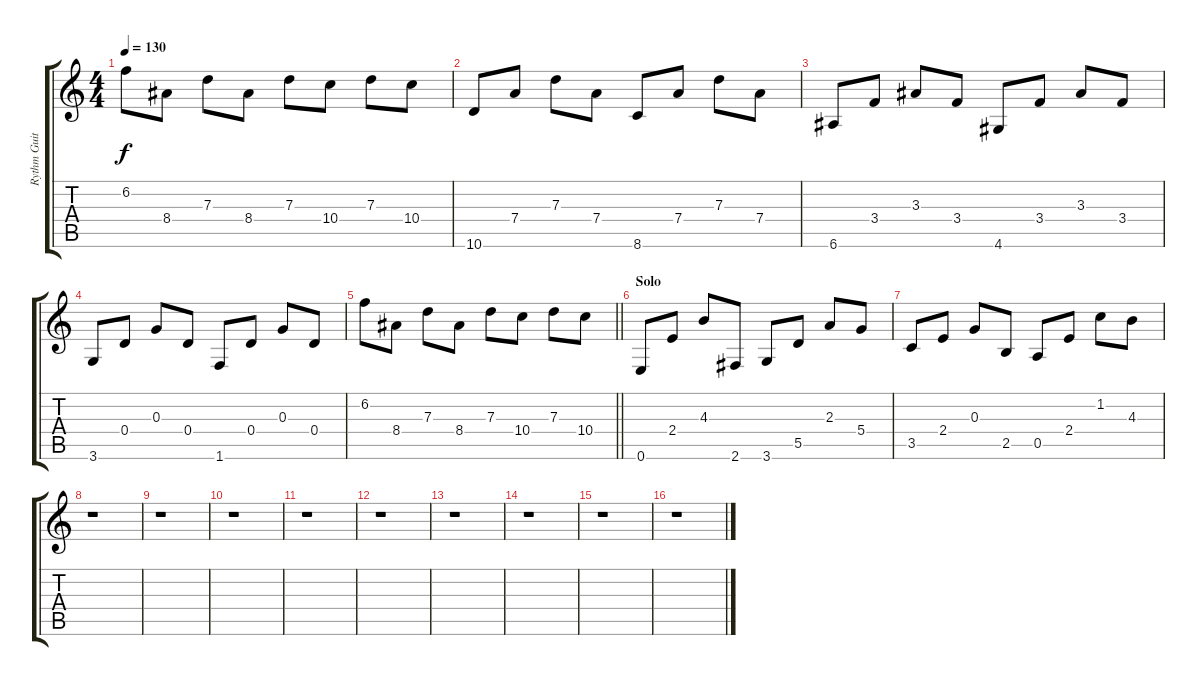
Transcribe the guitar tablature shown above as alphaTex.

\track ("Rythm Guitar" "Rythm Guit") {instrument overdrivenguitar}
\staff {score tabs}
\tuning (E4 B3 G3 D3 A2 E2) {hide}
\ts (4 4)
\tempo 130
\clef g2
\ks c
6.2.8{dy f} 8.4.8 7.3.8 8.4.8 7.3.8 10.4.8 7.3.8 10.4.8 |
10.6.8 7.4.8 7.3.8 7.4.8 8.6.8 7.4.8 7.3.8 7.4.8 |
6.6.8 3.4.8 3.3.8 3.4.8 4.6.8 3.4.8 3.3.8 3.4.8 |
3.6.8 0.4.8 0.3.8 0.4.8 1.6.8 0.4.8 0.3.8 0.4.8 |
\barLineRight lightlight
6.2.8 8.4.8 7.3.8 8.4.8 7.3.8 10.4.8 7.3.8 10.4.8 |
\section ("" "Solo")
0.6.8 2.4.8 4.3.8 2.6.8 3.6.8 5.5.8 2.3.8 5.4.8 |
3.5.8 2.4.8 0.3.8 2.5.8 0.5.8 2.4.8 1.2.8 4.3.8 |
r.1 |
r.1 |
r.1 |
r.1 |
r.1 |
r.1 |
r.1 |
r.1 |
r.1
